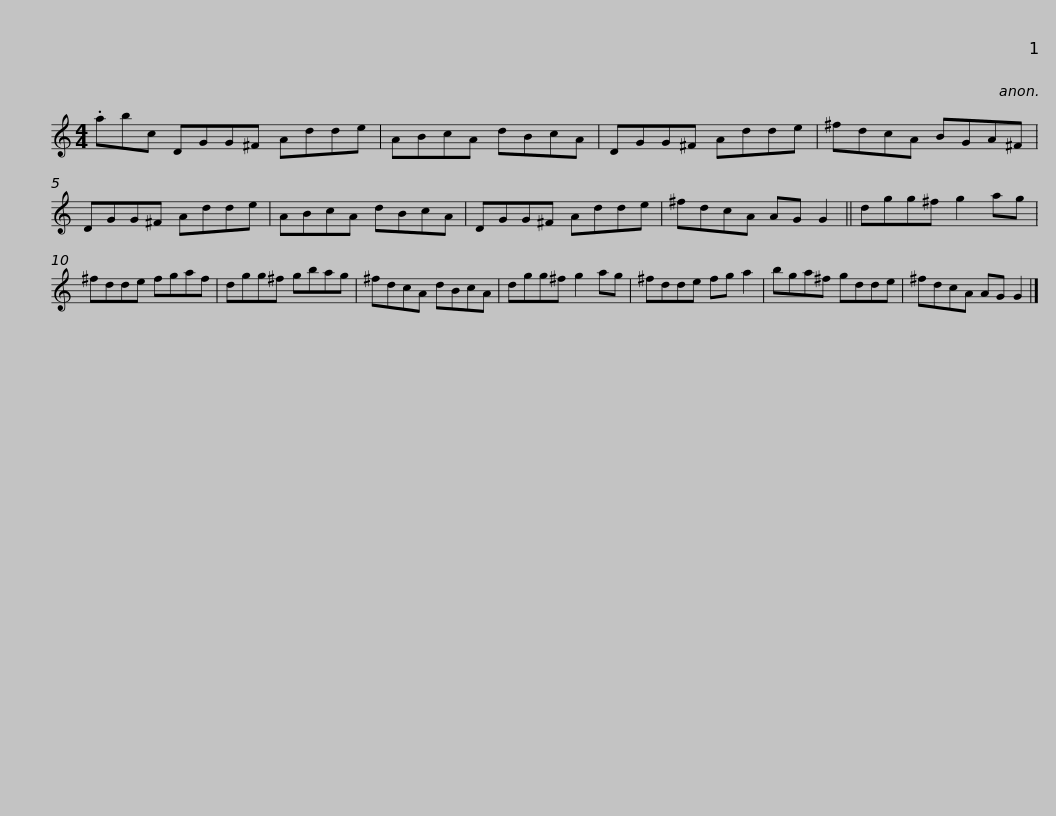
X:1
L:1/8
M:4/4
I:linebreak $
K:C
V:1 treble
V:1
 .abc DGG^F Adde | ABcA dBcA | DGG^F Adde | ^fdcA BGA^F | DGG^F Adde |$ %5
 ABcA dBcA | DGG^F Adde | ^fdcA AG G2 || dgg^f g2 ag | ^fdde fgaf |$ %10
 dgg^f gbag | ^fdcA dBcA | dgg^f g2 ag | ^fdde fg a2 | bga^f gdde |$ %15
 ^fdcA AG G2 |] %16
